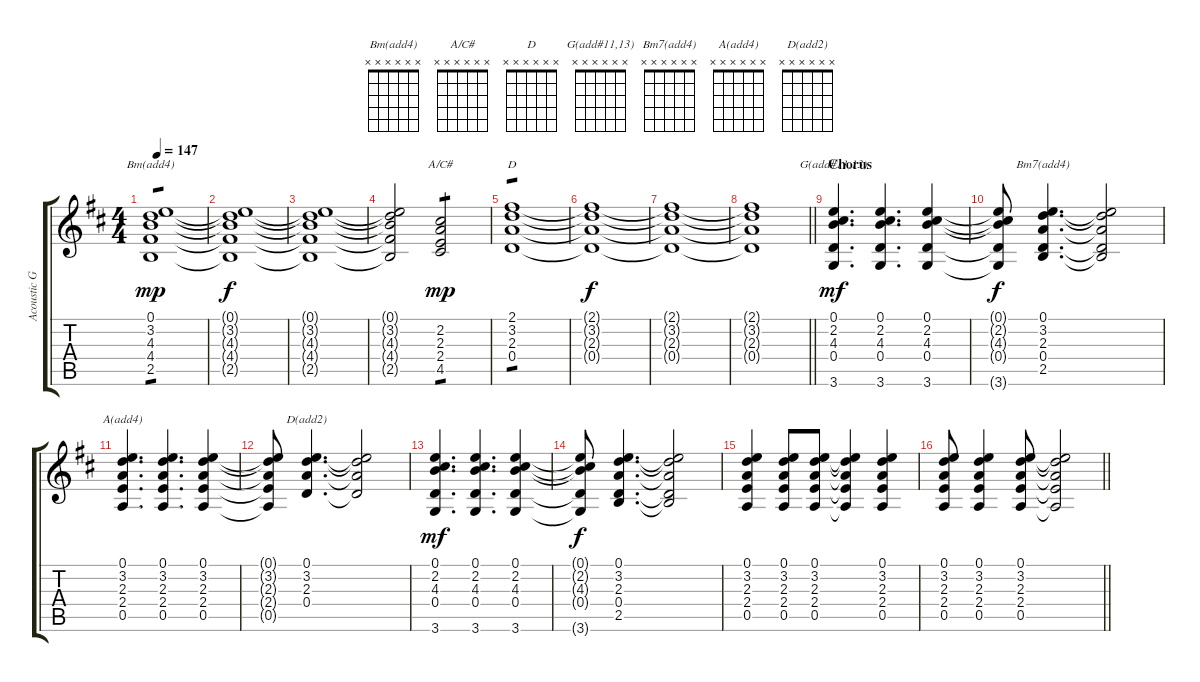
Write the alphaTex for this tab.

\track ("Acoustic Guitar" "Acoustic G") {instrument acousticguitarsteel}
\staff {score tabs}
\tuning (E4 B3 G3 D3 A2 E2) {hide}
\chord ("Bm(add4)" x x x x x x)
\chord ("A/C#" x x x x x x)
\chord ("D" x x x x x x)
\chord ("G(add#11,13)" x x x x x x)
\chord ("Bm7(add4)" x x x x x x)
\chord ("A(add4)" x x x x x x)
\chord ("D(add2)" x x x x x x)
\ts (4 4)
\tempo 147
\clef g2
\ks d
(0.1 3.2 4.3 4.4 2.5).1{ch "Bm(add4)" tp 1 dy mp} |
(0.1{t} 3.2{t} 4.3{t} 4.4{t} 2.5{t}).1{dy f} |
(0.1{t} 3.2{t} 4.3{t} 4.4{t} 2.5{t}).1 |
(0.1{t} 3.2{t} 4.3{t} 4.4{t} 2.5{t}).2 (2.2 2.3 2.4 4.5).2{ch "A/C#" tp 1 dy mp} |
(2.1 3.2 2.3 0.4).1{ch "D" tp 1} |
(2.1{t} 3.2{t} 2.3{t} 0.4{t}).1{dy f} |
(2.1{t} 3.2{t} 2.3{t} 0.4{t}).1 |
\barLineRight lightlight
(2.1{t} 3.2{t} 2.3{t} 0.4{t}).1 |
\section ("" "Chorus")
(0.1 2.2 4.3 0.4 3.6).4{d ch "G(add#11,13)" dy mf} (0.1 2.2 4.3 0.4 3.6).4{d} (0.1 2.2 4.3 0.4 3.6).4 |
(0.1{t} 2.2{t} 4.3{t} 0.4{t} 3.6{t}).8{dy f} (0.1 3.2 2.3 0.4 2.5).4{d ch "Bm7(add4)"} (0.1{t} 3.2{t} 2.3{t} 0.4{t} 2.5{t}).2 |
(0.1 3.2 2.3 2.4 0.5).4{d ch "A(add4)"} (0.1 3.2 2.3 2.4 0.5).4{d} (0.1 3.2 2.3 2.4 0.5).4 |
(0.1{t} 3.2{t} 2.3{t} 2.4{t} 0.5{t}).8 (0.1 3.2 2.3 0.4).4{d ch "D(add2)"} (0.1{t} 3.2{t} 2.3{t} 0.4{t}).2 |
(0.1 2.2 4.3 0.4 3.6).4{d dy mf} (0.1 2.2 4.3 0.4 3.6).4{d} (0.1 2.2 4.3 0.4 3.6).4 |
(0.1{t} 2.2{t} 4.3{t} 0.4{t} 3.6{t}).8{dy f} (0.1 3.2 2.3 0.4 2.5).4{d} (0.1{t} 3.2{t} 2.3{t} 0.4{t} 2.5{t}).2 |
(0.1 3.2 2.3 2.4 0.5).4 (0.1 3.2 2.3 2.4 0.5).8 (0.1 3.2 2.3 2.4 0.5).8 (0.1{t} 3.2{t} 2.3{t} 2.4{t} 0.5{t}).4 (0.1 3.2 2.3 2.4 0.5).4 |
\barLineRight lightlight
(0.1 3.2 2.3 2.4 0.5).8 (0.1 3.2 2.3 2.4 0.5).4 (0.1 3.2 2.3 2.4 0.5).8 (0.1{t} 3.2{t} 2.3{t} 2.4{t} 0.5{t}).2
